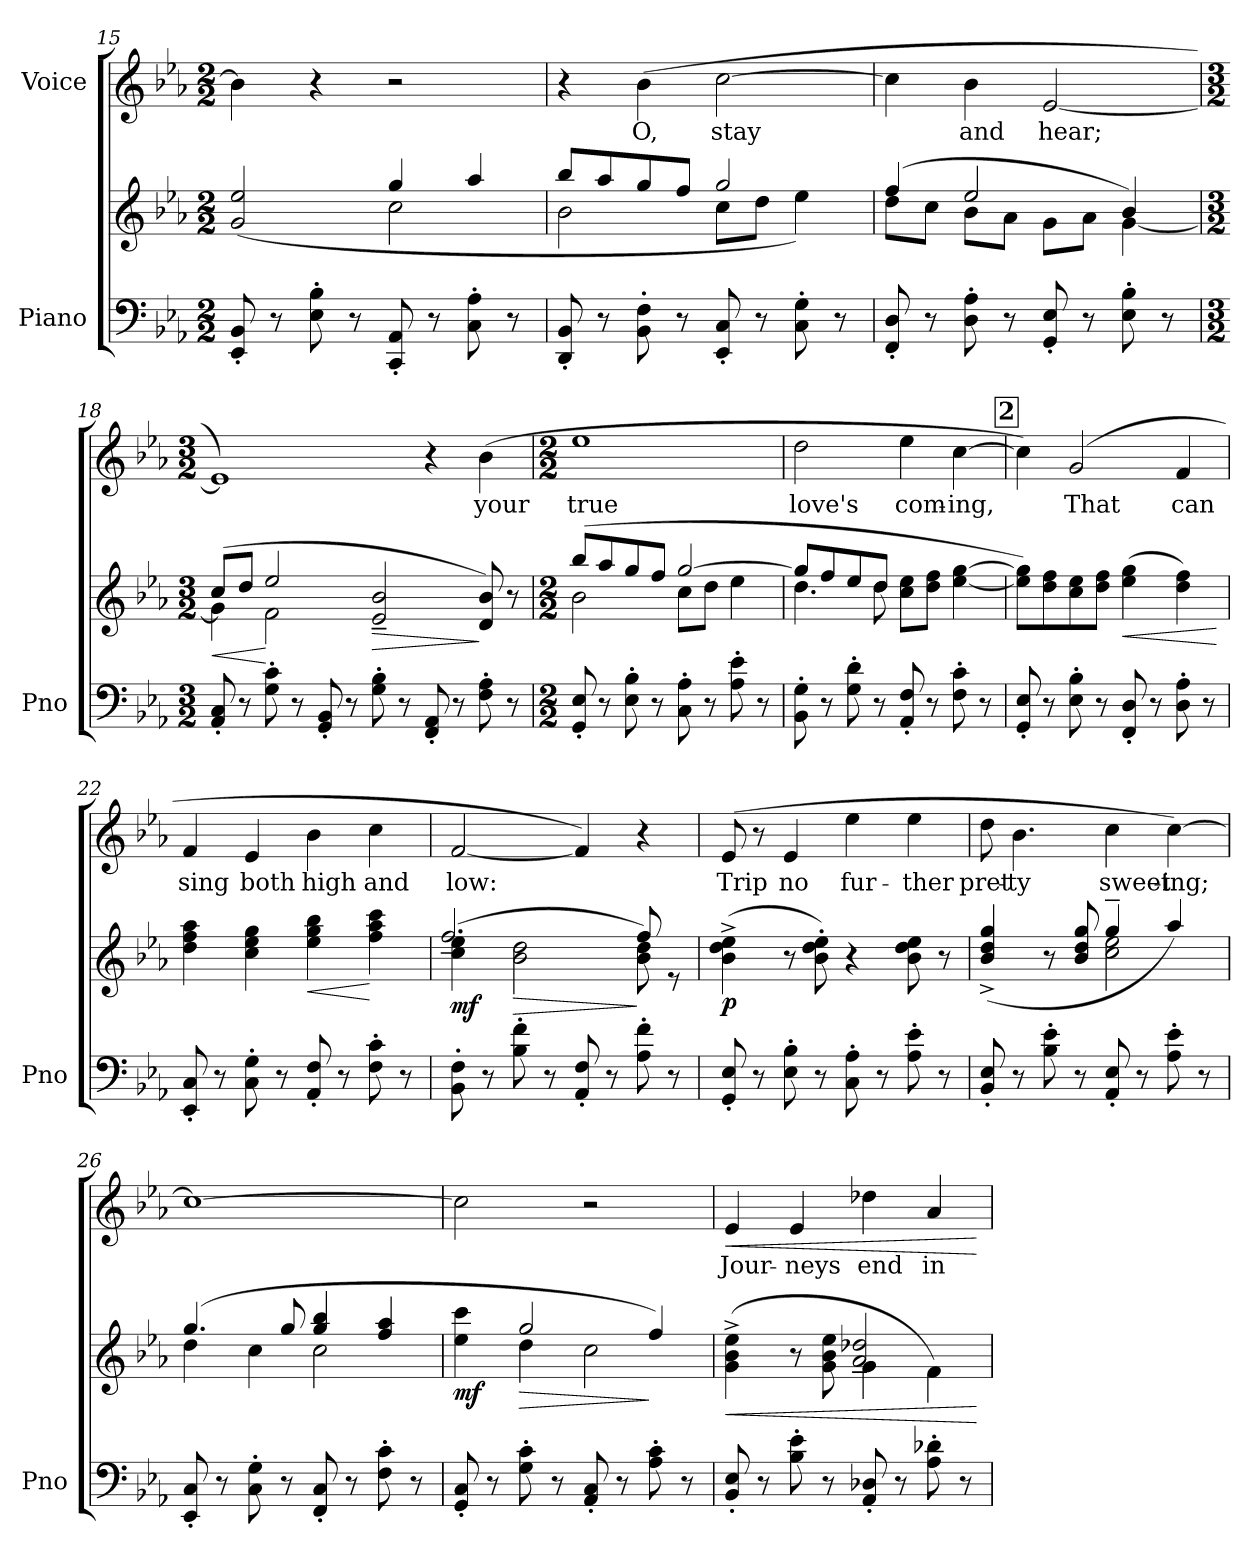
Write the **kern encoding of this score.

**kern	**kern	**dynam	**kern	**text	**dynam
*part2	*part2	*part2	*part1	*part1	*part1
*staff3	*staff2	*staff2/3	*staff1	*staff1	*staff1
*I"Piano	*	*	*I"Voice	*	*
*I'Pno	*	*	*	*	*
*clefF4	*clefG2	*	*clefG2	*	*
*k[b-e-a-]	*k[b-e-a-]	*	*k[b-e-a-]	*	*
*M2/2	*M2/2	*	*M2/2	*	*
=15	=15	=15	=15	=15	=15
*	*^	*	*	*	*
8EE-/' 8BB-/'	(2g/ 2ee-/	2ryy	.	4b-\]	.	.
8r	.	.	.	.	.	.
8E-\' 8B-\'	.	.	.	4r	.	.
8r	.	.	.	.	.	.
8CC/' 8AA-/'	4gg/	2cc\	.	2r	.	.
8r	.	.	.	.	.	.
8C\' 8A-\'	4aa-/	.	.	.	.	.
8r	.	.	.	.	.	.
=16	=16	=16	=16	=16	=16	=16
8DD/' 8BB-/'	8bb-/L	2b-\	.	4r	.	.
8r	8aa-/	.	.	.	.	.
!	!	!	!	!	!LO:LY:b	!
8BB-\' 8F\'	8gg/	.	.	(4b-\	O,	.
8r	8ff/J	.	.	.	.	.
!	!	!	!	!	!LO:LY:b	!
8EE-/' 8C/'	2gg/	8cc\L	.	[2cc\	stay	.
8r	.	8dd\J	.	.	.	.
8C\' 8G\'	.	4ee-\)	.	.	.	.
8r	.	.	.	.	.	.
!!LO:LB:g=z
=17	=17	=17	=17	=17	=17	=17
8FF/' 8D/'	(4ff/	8dd\L	.	4cc\]	.	.
8r	.	8cc\J	.	.	.	.
!	!	!	!	!	!LO:LY:b	!
8D\' 8A-\'	2ee-/	8b-\L	.	4b-\	and	.
8r	.	8a-\J	.	.	.	.
!	!	!	!	!	!LO:LY:b	!
8GG/' 8E-/'	.	8g\L	.	[2e-/	hear;	.
8r	.	8a-\J	.	.	.	.
8E-\' 8B-\'	4b-/)	[4g\	.	.	.	.
8r	.	.	.	.	.	.
=18	=18	=18	=18	=18	=18	=18
*M3/2	*M3/2	*	*	*M3/2	*	*
!	!	!	!LO:HP:b	!	!	!
8AA-/' 8C/'	(8cc/L	4g\]	<	1e-])	.	.
8r	8dd/J	.	.	.	.	.
8G\' 8c\'	2ee-/	2f\	[	.	.	.
8r	.	.	.	.	.	.
8GG/' 8BB-/'	.	.	.	.	.	.
8r	.	.	.	.	.	.
!	!	!	!LO:HP:b	!	!	!
8G\' 8B-\'	2e-/~ 2b-/~	2.ryy	>	.	.	.
8r	.	.	.	.	.	.
8FF/' 8AA-/'	.	.	.	4r	.	.
8r	.	.	.	.	.	.
!	!	!	!	!	!LO:LY:b	!
8F\' 8A-\'	8d/ 8b-/)	.	]	(4b-\	your	.
8r	8r	.	.	.	.	.
=19	=19	=19	=19	=19	=19	=19
*M2/2	*M2/2	*	*	*M2/2	*	*
!	!	!	!	!	!LO:LY:b	!
8GG/' 8E-/'	(8bb-/L	2b-\	.	1ee-	true	.
8r	8aa-/	.	.	.	.	.
8E-\' 8B-\'	8gg/	.	.	.	.	.
8r	8ff/J	.	.	.	.	.
8C\' 8A-\'	[2gg/	8cc\L	.	.	.	.
8r	.	8dd\J	.	.	.	.
8A-\' 8e-\'	.	4ee-\	.	.	.	.
8r	.	.	.	.	.	.
=20	=20	=20	=20	=20	=20	=20
!	!	!	!	!	!LO:LY:b	!
8BB-\' 8G\'	8gg/L]	4.dd\	.	2dd\	love's	.
8r	8ff/	.	.	.	.	.
8G\' 8d\'	8ee-/	.	.	.	.	.
8r	8dd/J	8dd\	.	.	.	.
!	!	!	!	!	!LO:LY:b	!
8AA-/' 8F/'	8cc\ 8ee-\L	2ryy	.	4ee-\	com-	.
8r	8dd\ 8ff\J	.	.	.	.	.
!	!	!	!	!	!LO:LY:b	!
8F\' 8c\'	[4ee-\ [4gg\	.	.	[4cc\	-ing,	.
8r	.	.	.	.	.	.
*	*v	*v	*	*	*	*
!!LO:LB:g=z
!!LO:REH:place=s1:a:B:fs=14:t=2
=21	=21	=21	=21	=21	=21
8GG/' 8E-/'	8ee-\] 8gg\]L)	.	4cc\])	.	.
8r	8dd\ 8ff\	.	.	.	.
!	!	!	!	!LO:LY:b	!
8E-\' 8B-\'	8cc\ 8ee-\	.	(2g/	That	.
8r	8dd\ 8ff\J	.	.	.	.
!	!	!LO:HP:b	!	!	!
8FF/' 8D/'	(4ee-\ 4gg\	<	.	.	.
8r	.	.	.	.	.
!	!	!	!	!LO:LY:b	!
8D\' 8A-\'	4dd\ 4ff\)	.	4f/	can	.
8r	.	.	.	.	.
.	.	[	.	.	.
=22	=22	=22	=22	=22	=22
!	!	!	!	!LO:LY:b	!
8EE-/' 8C/'	4dd\ 4ff\ 4aa-\	.	4f/	sing	.
8r	.	.	.	.	.
!	!	!	!	!LO:LY:b	!
8C\' 8G\'	4cc\ 4ee-\ 4gg\	.	4e-/	both	.
8r	.	.	.	.	.
!	!	!LO:HP:b	!	!LO:LY:b	!
8AA-/' 8F/'	4ee-\ 4gg\ 4bb-\	<	4b-\	high	.
8r	.	.	.	.	.
!	!	!	!	!LO:LY:b	!
8F\' 8c\'	4ff\ 4aa-\ 4ccc\	[	4cc\	and	.
8r	.	.	.	.	.
=23	=23	=23	=23	=23	=23
*	*^	*	*	*	*
!	!	!	!LO:DY:b	!	!LO:LY:b	!
8BB-\' 8F\'	(4cc\ 4ee-\	2.ff~/	mf	[2f/	low:	.
8r	.	.	.	.	.	.
!	!	!	!LO:HP:b	!	!	!
8B-\' 8f\'	2b-\ 2dd\	.	>	.	.	.
8r	.	.	.	.	.	.
8AA-/' 8F/'	.	.	.	4f/])	.	.
8r	.	.	.	.	.	.
8A-\' 8f\'	8b-\ 8dd\)	8ff/	]	4r	.	.
8r	8re	8ryy	.	.	.	.
=24	=24	=24	=24	=24	=24	=24
!	!	!	!LO:DY:b	!	!LO:LY:b	!
*	*v	*v	*	*	*	*
8GG/' 8E-/'	(4b-\^ 4dd\^ 4ee-\^	p	(>8e-/	Trip	.
8r	.	.	8r	.	.
!	!	!	!	!LO:LY:b	!
8E-\' 8B-\'	8r	.	4e-/	no	.
8r	8b-\' 8dd\' 8ee-\')	.	.	.	.
!	!	!	!	!LO:LY:b	!
8C\' 8A-\'	4r	.	4ee-\	fur-	.
8r	.	.	.	.	.
!	!	!	!	!LO:LY:b	!
8A-\' 8e-\'	8b-\ 8dd\ 8ee-\	.	4ee-\	-ther	.
8r	8r	.	.	.	.
!!LO:LB:g=z
=25	=25	=25	=25	=25	=25
*	*^	*	*	*	*
!	!	!	!	!	!LO:LY:b	!
8BB-/' 8E-/'	(4b-/^ 4dd/^ 4gg/^	2ryy	.	8dd\	pret-	.
!	!	!	!	!	!LO:LY:b	!
8r	.	.	.	4.b-\	-ty	.
8B-\' 8e-\'	8r	.	.	.	.	.
8r	8b-/ 8dd/ 8gg/	.	.	.	.	.
!	!	!	!	!	!LO:LY:b	!
8AA-/' 8E-/'	4gg~/	2cc\ 2ee-\	.	4cc\	sweet-	.
8r	.	.	.	.	.	.
!	!	!	!	!	!LO:LY:b	!
8A-\' 8e-\'	4aa-/)	.	.	[4cc\)	-ing;	.
8r	.	.	.	.	.	.
=26	=26	=26	=26	=26	=26	=26
8EE-/' 8C/'	(4.gg/	4dd\	.	1cc_	.	.
8r	.	.	.	.	.	.
8C\' 8G\'	.	4cc\	.	.	.	.
8r	8gg/	.	.	.	.	.
8FF/' 8C/'	4gg/ 4bb-/	2cc\	.	.	.	.
8r	.	.	.	.	.	.
8F\' 8c\'	4ff/ 4aa-/	.	.	.	.	.
8r	.	.	.	.	.	.
=27	=27	=27	=27	=27	=27	=27
!	!	!	!LO:DY:b	!	!	!
8GG/' 8C/'	4ee-\ 4ccc\	4ryy	mf	2cc\]	.	.
8r	.	.	.	.	.	.
!	!	!	!LO:HP:b	!	!	!
8G\' 8c\'	4dd\	2gg/	>	.	.	.
8r	.	.	.	.	.	.
8AA-/' 8C/'	2cc\	.	.	2r	.	.
8r	.	.	.	.	.	.
8A-\' 8c\'	.	4ff/)	]	.	.	.
8r	.	.	.	.	.	.
=28	=28	=28	=28	=28	=28	=28
!	!	!	!LO:HP:b	!	!LO:LY:b	!LO:HP:b
8BB-/' 8E-/'	(>4g\^ 4b-\^ 4ee-\^	2ryy	<	4e-/	Jour-	<
8r	.	.	.	.	.	.
!	!	!	!	!	!LO:LY:b	!
8B-\' 8e-\'	8r	.	.	4e-/	-neys	.
8r	8g\ 8b-\ 8ee-\	.	.	.	.	.
!	!	!	!	!	!LO:LY:b	!
8AA-/' 8D-X/'	4g\	2a-/~ 2dd-X/~	.	4dd-X\	end	.
8r	.	.	.	.	.	.
!	!	!	!	!	!LO:LY:b	!
8A-\' 8d-X\'	4f\)	.	.	4a-/	in	.
8r	.	.	.	.	.	.
*	*v	*v	*	*	*	*
.	.	[	.	.	[
=	=	=	=	=	=
*-	*-	*-	*-	*-	*-
